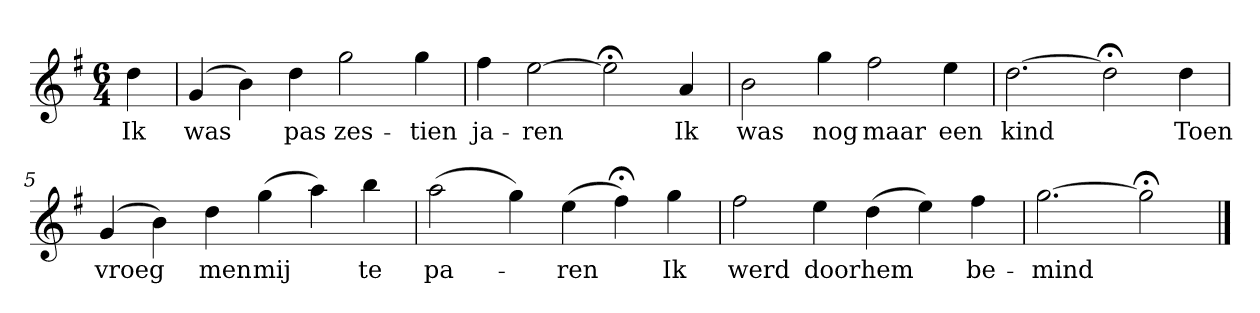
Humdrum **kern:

**kern	**text
*part1	*part1
*staff1	*staff1
*k[f#]	*
*G:	*
*M6/4	*
*MM120	*
=	=
4dd	Ik
=1	=1
(4g	was
4b)	.
4dd	pas
2gg	zes-
4gg	-tien
=2	=2
4ff#	ja-
[2ee	-ren
2ee;<]	.
4a	Ik
=3	=3
2b	was
4gg	nog
2ff#	maar
4ee	een
=4	=4
[2.dd	kind
2dd;<]	.
4dd	Toen
=5	=5
(4g	vroeg
4b)	.
4dd	men
(4gg	mij
4aa)	.
4bb	te
=6	=6
(2aa	pa-
4gg)	.
(4ee	-ren
4ff#;<)	.
4gg	Ik
=7	=7
2ff#	werd
4ee	door
(4dd	hem
4ee)	.
4ff#	be-
=8	=8
[2.gg	-mind
2gg;<]	.
==	==
*-	*-
